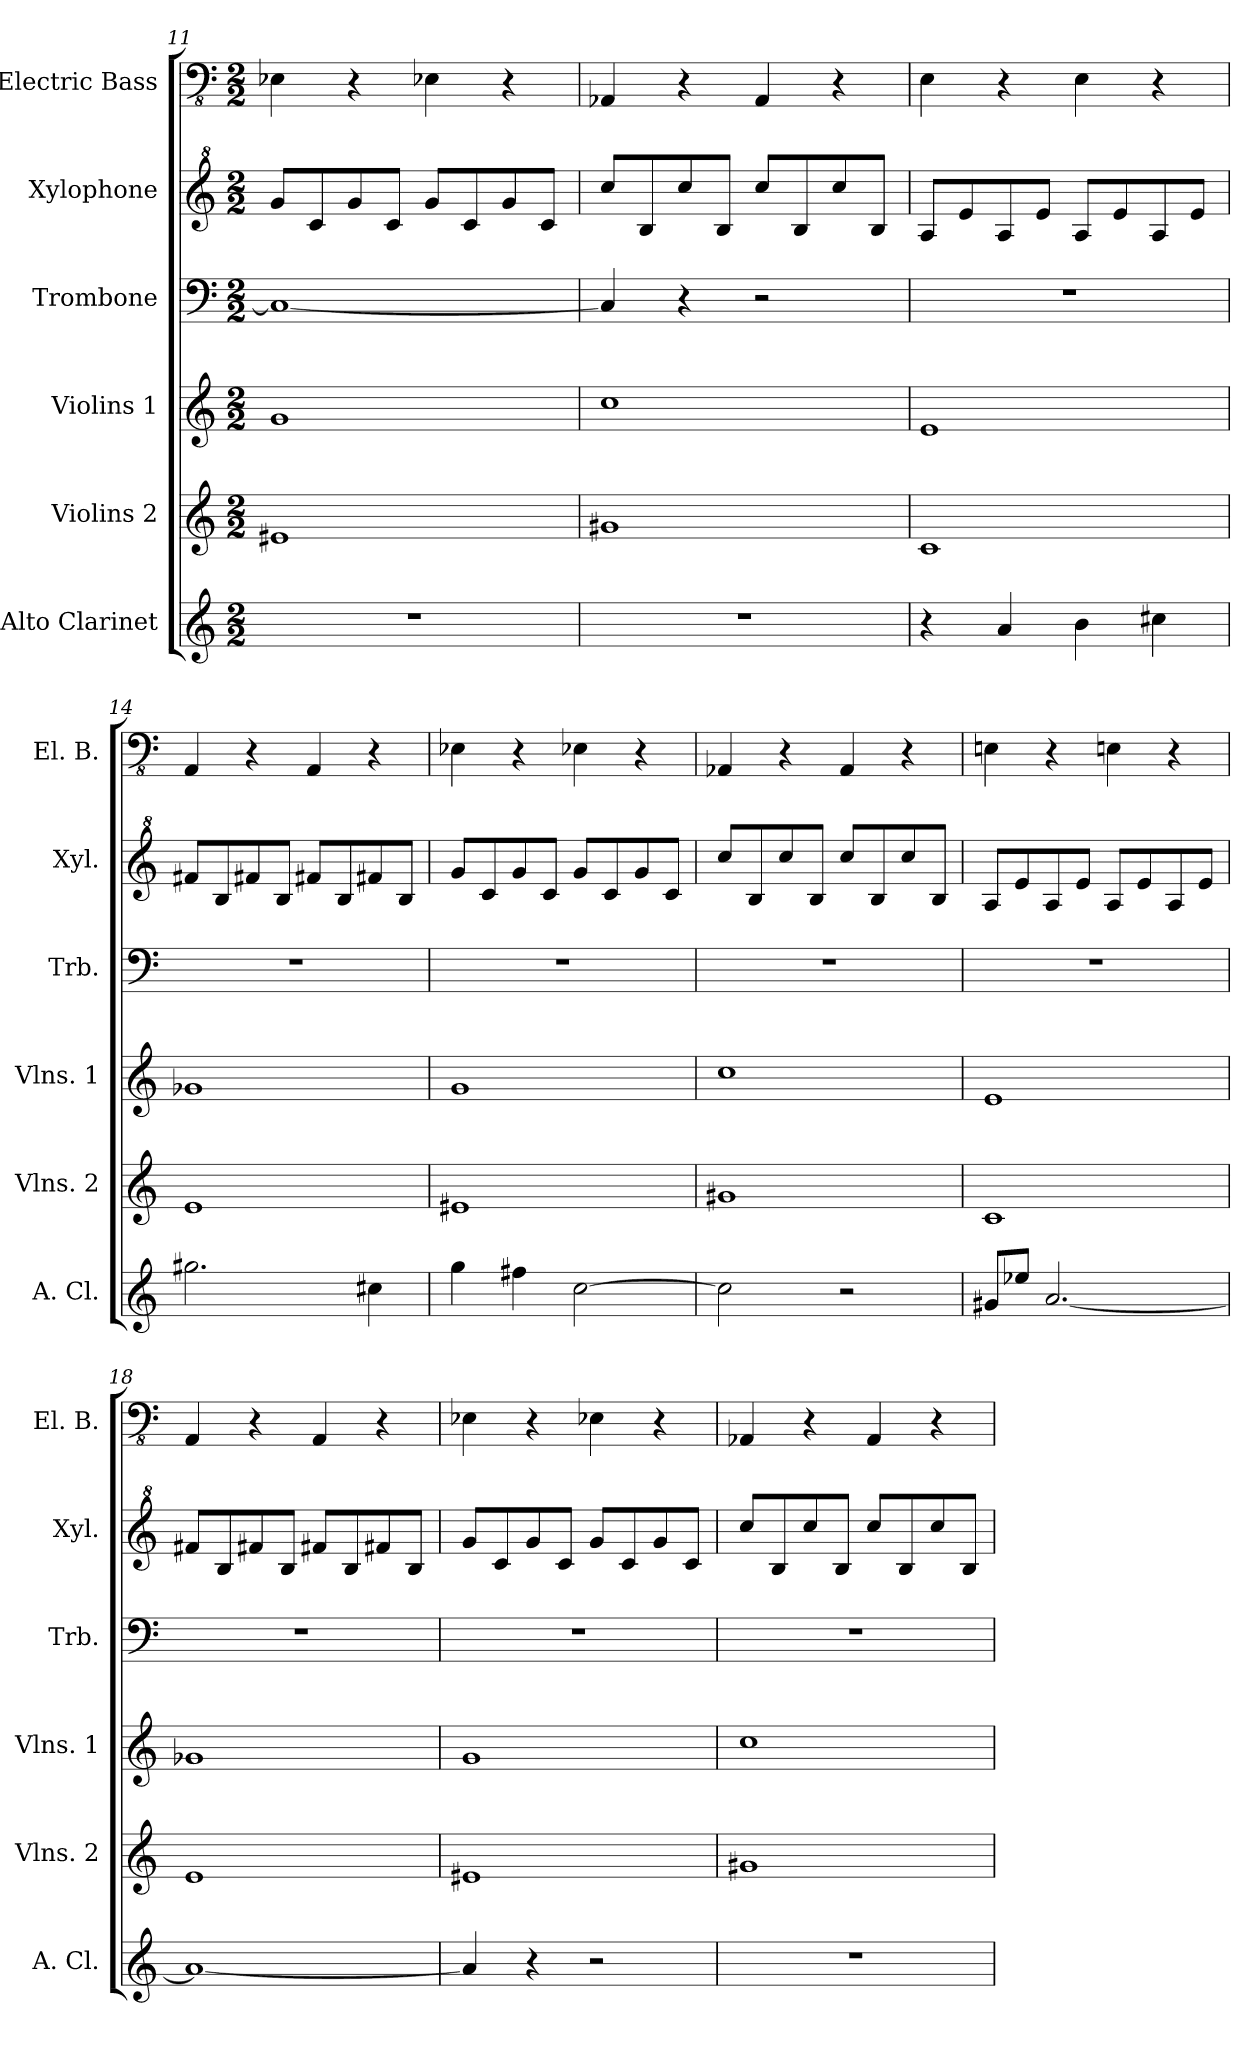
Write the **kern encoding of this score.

**kern	**kern	**kern	**kern	**kern	**kern
*part6	*part5	*part4	*part3	*part2	*part1
*staff6	*staff5	*staff4	*staff3	*staff2	*staff1
*I"Alto Clarinet	*I"Violins 2	*I"Violins 1	*I"Trombone	*I"Xylophone	*I"Electric Bass
*I'A. Cl.	*I'Vlns. 2	*I'Vlns. 1	*I'Trb.	*I'Xyl.	*I'El. B.
*clefG2	*clefG2	*clefG2	*clefF4	*clefG^2	*clefFv4
*ITrd1c2	*	*	*	*	*
*k[b-e-]	*k[]	*k[]	*k[]	*k[]	*k[]
*B-:	*C:	*C:	*C:	*C:	*C:
*M2/2	*M2/2	*M2/2	*M2/2	*M2/2	*M2/2
=11	=11	=11	=11	=11	=11
1r	1e#X	1g	1C_	8gg/L	4EE-X\
.	.	.	.	8cc/	.
.	.	.	.	8gg/	4r
.	.	.	.	8cc/J	.
.	.	.	.	8gg/L	4EE-X\
.	.	.	.	8cc/	.
.	.	.	.	8gg/	4r
.	.	.	.	8cc/J	.
=12	=12	=12	=12	=12	=12
1r	1g#X	1cc	4C/]	8ccc/L	4AAA-X/
.	.	.	.	8b/	.
.	.	.	4r	8ccc/	4r
.	.	.	.	8b/J	.
.	.	.	2r	8ccc/L	4AAA-/
.	.	.	.	8b/	.
.	.	.	.	8ccc/	4r
.	.	.	.	8b/J	.
=13	=13	=13	=13	=13	=13
4r	1c	1e	1r	8a/L	4EE\
.	.	.	.	8ee/	.
4g/	.	.	.	8a/	4r
.	.	.	.	8ee/J	.
4a\	.	.	.	8a/L	4EE\
.	.	.	.	8ee/	.
4bn\	.	.	.	8a/	4r
.	.	.	.	8ee/J	.
=14	=14	=14	=14	=14	=14
2.ff#X\	1e	1g-X	1r	8ff#X/L	4AAA/
.	.	.	.	8b/	.
.	.	.	.	8ff#X/	4r
.	.	.	.	8b/J	.
.	.	.	.	8ff#X/L	4AAA/
.	.	.	.	8b/	.
4bn\	.	.	.	8ff#X/	4r
.	.	.	.	8b/J	.
=15	=15	=15	=15	=15	=15
4ff\	1e#X	1g	1r	8gg/L	4EE-X\
.	.	.	.	8cc/	.
4een\	.	.	.	8gg/	4r
.	.	.	.	8cc/J	.
[2b-\	.	.	.	8gg/L	4EE-X\
.	.	.	.	8cc/	.
.	.	.	.	8gg/	4r
.	.	.	.	8cc/J	.
=16	=16	=16	=16	=16	=16
2b-\]	1g#X	1cc	1r	8ccc/L	4AAA-X/
.	.	.	.	8b/	.
.	.	.	.	8ccc/	4r
.	.	.	.	8b/J	.
2r	.	.	.	8ccc/L	4AAA-/
.	.	.	.	8b/	.
.	.	.	.	8ccc/	4r
.	.	.	.	8b/J	.
!!LO:LB:g=z
=17	=17	=17	=17	=17	=17
8f#X/L	1c	1e	1r	8a/L	4EEn\
8dd-X/J	.	.	.	8ee/	.
[2.g/	.	.	.	8a/	4r
.	.	.	.	8ee/J	.
.	.	.	.	8a/L	4EEn\
.	.	.	.	8ee/	.
.	.	.	.	8a/	4r
.	.	.	.	8ee/J	.
=18	=18	=18	=18	=18	=18
1g_	1e	1g-X	1r	8ff#X/L	4AAA/
.	.	.	.	8b/	.
.	.	.	.	8ff#X/	4r
.	.	.	.	8b/J	.
.	.	.	.	8ff#X/L	4AAA/
.	.	.	.	8b/	.
.	.	.	.	8ff#X/	4r
.	.	.	.	8b/J	.
=19	=19	=19	=19	=19	=19
4g/]	1e#X	1g	1r	8gg/L	4EE-X\
.	.	.	.	8cc/	.
4r	.	.	.	8gg/	4r
.	.	.	.	8cc/J	.
2r	.	.	.	8gg/L	4EE-X\
.	.	.	.	8cc/	.
.	.	.	.	8gg/	4r
.	.	.	.	8cc/J	.
=20	=20	=20	=20	=20	=20
1r	1g#X	1cc	1r	8ccc/L	4AAA-X/
.	.	.	.	8b/	.
.	.	.	.	8ccc/	4r
.	.	.	.	8b/J	.
.	.	.	.	8ccc/L	4AAA-/
.	.	.	.	8b/	.
.	.	.	.	8ccc/	4r
.	.	.	.	8b/J	.
=	=	=	=	=	=
*-	*-	*-	*-	*-	*-
